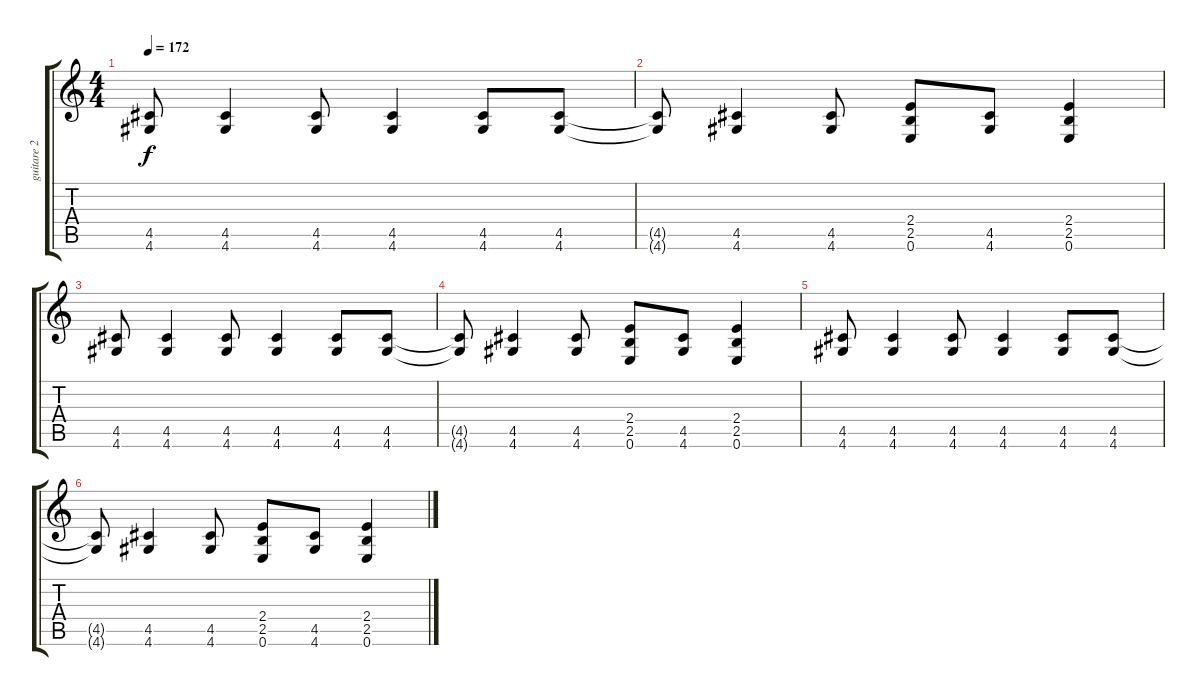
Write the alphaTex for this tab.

\track ("guitare 2" "guitare 2") {instrument distortionguitar}
\staff {score tabs}
\tuning (E4 B3 G3 D3 A2 E2) {hide}
\ts (4 4)
\tempo 172
\clef g2
\ks c
(4.5 4.6).8{dy f} (4.5 4.6).4 (4.5 4.6).8 (4.5 4.6).4 (4.5 4.6).8 (4.5 4.6).8 |
(4.5{t} 4.6{t}).8 (4.5 4.6).4 (4.5 4.6).8 (2.4 2.5 0.6).8 (4.5 4.6).8 (2.4 2.5 0.6).4 |
(4.5 4.6).8 (4.5 4.6).4 (4.5 4.6).8 (4.5 4.6).4 (4.5 4.6).8 (4.5 4.6).8 |
(4.5{t} 4.6{t}).8 (4.5 4.6).4 (4.5 4.6).8 (2.4 2.5 0.6).8 (4.5 4.6).8 (2.4 2.5 0.6).4 |
(4.5 4.6).8 (4.5 4.6).4 (4.5 4.6).8 (4.5 4.6).4 (4.5 4.6).8 (4.5 4.6).8 |
(4.5{t} 4.6{t}).8 (4.5 4.6).4 (4.5 4.6).8 (2.4 2.5 0.6).8 (4.5 4.6).8 (2.4 2.5 0.6).4
